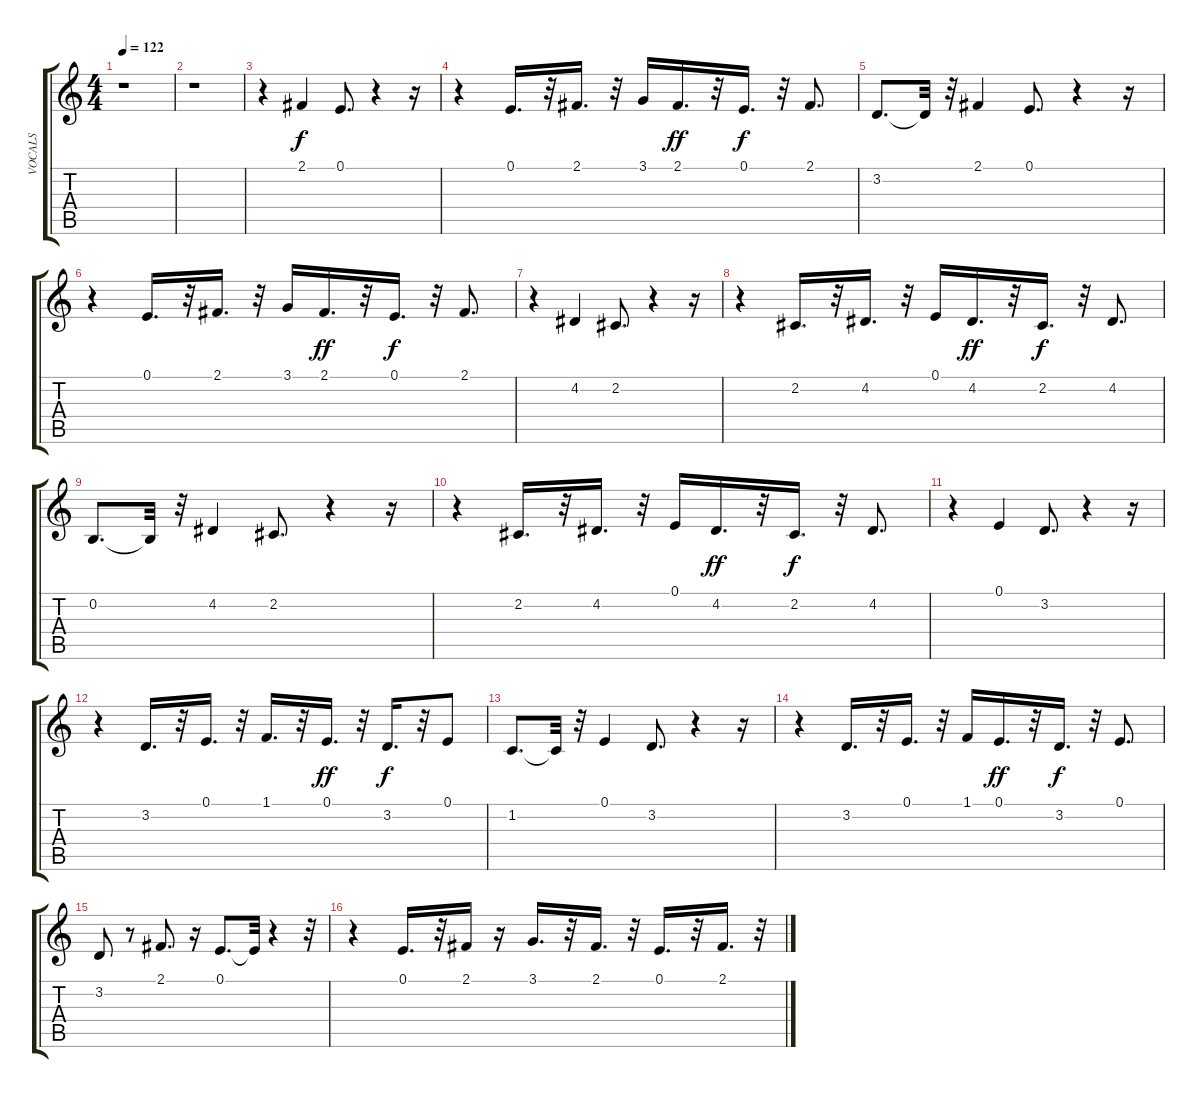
\track ("VOCALS" "VOCALS") {instrument synthvoice}
\staff {score tabs}
\tuning (E4 B3 G3 D3 A2 E2) {hide}
\ts (4 4)
\tempo 122
\clef g2
\ks c
r.1{dy f} |
r.1 |
r.4 2.1.4 0.1.8{d} r.4 r.16 |
r.4 0.1.16{d} r.32 2.1.16{d} r.32 3.1.16 2.1.16{d dy ff} r.32 0.1.16{d dy f} r.32 2.1.8{d} |
3.2.8{d} 3.2{t}.32 r.32 2.1.4 0.1.8{d} r.4 r.16 |
r.4 0.1.16{d} r.32 2.1.16{d} r.32 3.1.16 2.1.16{d dy ff} r.32 0.1.16{d dy f} r.32 2.1.8{d} |
r.4 4.2.4 2.2.8{d} r.4 r.16 |
r.4 2.2.16{d} r.32 4.2.16{d} r.32 0.1.16 4.2.16{d dy ff} r.32 2.2.16{d dy f} r.32 4.2.8{d} |
0.2.8{d} 0.2{t}.32 r.32 4.2.4 2.2.8{d} r.4 r.16 |
r.4 2.2.16{d} r.32 4.2.16{d} r.32 0.1.16 4.2.16{d dy ff} r.32 2.2.16{d dy f} r.32 4.2.8{d} |
r.4 0.1.4 3.2.8{d} r.4 r.16 |
r.4 3.2.16{d} r.32 0.1.16{d} r.32 1.1.16{d} r.32 0.1.16{d dy ff} r.32 3.2.16{d dy f} r.32 0.1.8 |
1.2.8{d} 1.2{t}.32 r.32 0.1.4 3.2.8{d} r.4 r.16 |
r.4 3.2.16{d} r.32 0.1.16{d} r.32 1.1.16 0.1.16{d dy ff} r.32 3.2.16{d dy f} r.32 0.1.8{d} |
3.2.8 r.8 2.1.8{d} r.16 0.1.8{d} 0.1{t}.32 r.4 r.32 |
r.4 0.1.16{d} r.32 2.1.16 r.16 3.1.16{d} r.32 2.1.16{d} r.32 0.1.16{d} r.32 2.1.16{d} r.32
